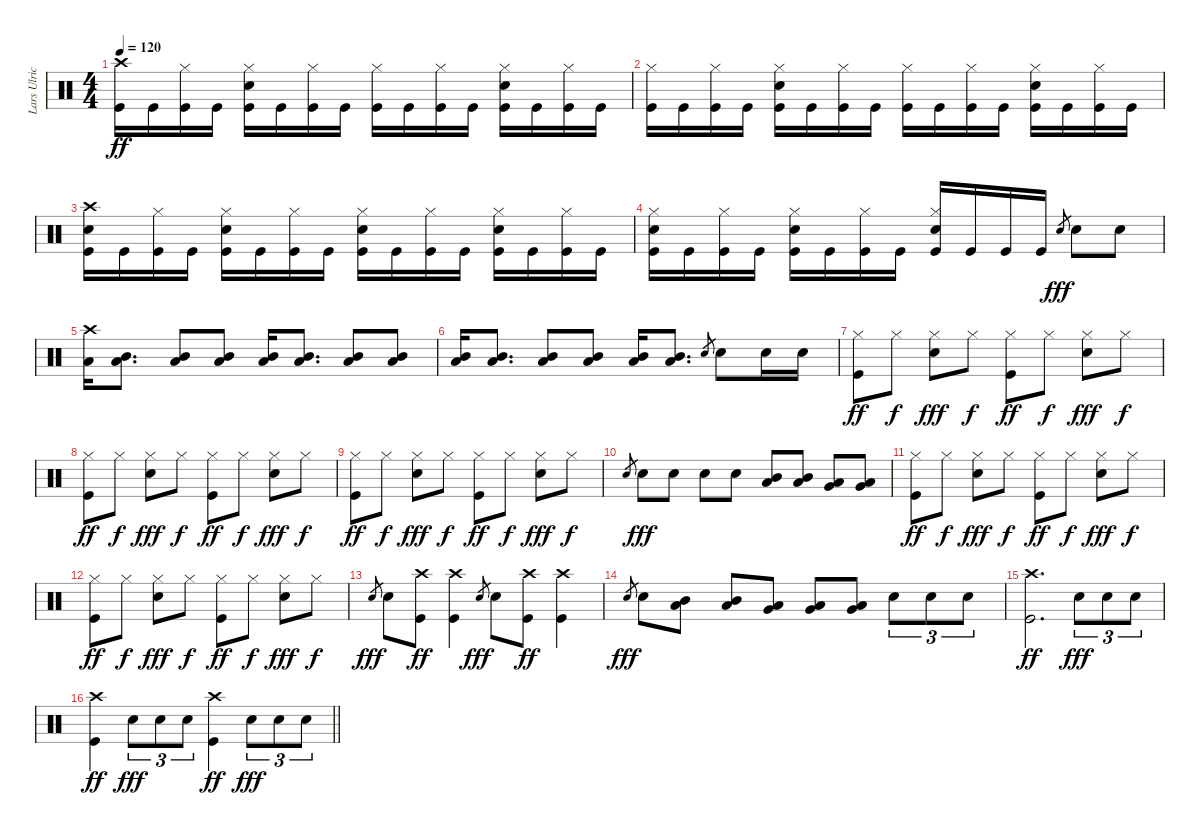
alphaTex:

\track ("Lars Ulrich" "Lars Ulric") {instrument percussion}
\staff {score}
\articulation defaults
\ts (4 4)
\tempo 120
\clef neutral
\ks c
("Crash high (hit)" "Kick (hit)").16{dy ff} "Kick (hit)".16 ("Hi-Hat (closed)" "Kick (hit)").16 "Kick (hit)".16 ("Hi-Hat (closed)" "Electric Snare (hit)" "Kick (hit)").16 "Kick (hit)".16 ("Hi-Hat (closed)" "Kick (hit)").16 "Kick (hit)".16 ("Hi-Hat (closed)" "Kick (hit)").16 "Kick (hit)".16 ("Hi-Hat (closed)" "Kick (hit)").16 "Kick (hit)".16 ("Hi-Hat (closed)" "Electric Snare (hit)" "Kick (hit)").16 "Kick (hit)".16 ("Hi-Hat (closed)" "Kick (hit)").16 "Kick (hit)".16 |
("Hi-Hat (closed)" "Kick (hit)").16 "Kick (hit)".16 ("Hi-Hat (closed)" "Kick (hit)").16 "Kick (hit)".16 ("Hi-Hat (closed)" "Electric Snare (hit)" "Kick (hit)").16 "Kick (hit)".16 ("Hi-Hat (closed)" "Kick (hit)").16 "Kick (hit)".16 ("Hi-Hat (closed)" "Kick (hit)").16 "Kick (hit)".16 ("Hi-Hat (closed)" "Kick (hit)").16 "Kick (hit)".16 ("Hi-Hat (closed)" "Electric Snare (hit)" "Kick (hit)").16 "Kick (hit)".16 ("Hi-Hat (closed)" "Kick (hit)").16 "Kick (hit)".16 |
("Crash high (hit)" "Electric Snare (hit)" "Kick (hit)").16 "Kick (hit)".16 ("Hi-Hat (closed)" "Kick (hit)").16 "Kick (hit)".16 ("Hi-Hat (closed)" "Electric Snare (hit)" "Kick (hit)").16 "Kick (hit)".16 ("Hi-Hat (closed)" "Kick (hit)").16 "Kick (hit)".16 ("Hi-Hat (closed)" "Electric Snare (hit)" "Kick (hit)").16 "Kick (hit)".16 ("Hi-Hat (closed)" "Kick (hit)").16 "Kick (hit)".16 ("Hi-Hat (closed)" "Electric Snare (hit)" "Kick (hit)").16 "Kick (hit)".16 ("Hi-Hat (closed)" "Kick (hit)").16 "Kick (hit)".16 |
("Hi-Hat (closed)" "Electric Snare (hit)" "Kick (hit)").16 "Kick (hit)".16 ("Hi-Hat (closed)" "Kick (hit)").16 "Kick (hit)".16 ("Hi-Hat (closed)" "Electric Snare (hit)" "Kick (hit)").16 "Kick (hit)".16 ("Hi-Hat (closed)" "Kick (hit)").16 "Kick (hit)".16 ("Hi-Hat (closed)" "Electric Snare (hit)" "Kick (hit)").16 "Kick (hit)".16 "Kick (hit)".16 "Kick (hit)".16 "Electric Snare (hit)".8{gr dy fff} "Electric Snare (hit)".8 "Electric Snare (hit)".8 |
("Crash high (hit)" "Low Tom (hit)").16 ("Mid Tom (hit)" "Low Tom (hit)").8{d} ("Mid Tom (hit)" "Low Tom (hit)").8 ("Mid Tom (hit)" "Low Tom (hit)").8 ("Mid Tom (hit)" "Low Tom (hit)").16 ("Mid Tom (hit)" "Low Tom (hit)").8{d} ("Mid Tom (hit)" "Low Tom (hit)").8 ("Mid Tom (hit)" "Low Tom (hit)").8 |
("Mid Tom (hit)" "Low Tom (hit)").16 ("Mid Tom (hit)" "Low Tom (hit)").8{d} ("Mid Tom (hit)" "Low Tom (hit)").8 ("Mid Tom (hit)" "Low Tom (hit)").8 ("Mid Tom (hit)" "Low Tom (hit)").16 ("Mid Tom (hit)" "Low Tom (hit)").8{d} "Electric Snare (hit)".8{gr} "Electric Snare (hit)".8 "Electric Snare (hit)".16 "Electric Snare (hit)".16 |
("Hi-Hat (closed)" "Kick (hit)").8{dy ff} "Hi-Hat (closed)".8{dy f} ("Hi-Hat (closed)" "Electric Snare (hit)").8{dy fff} "Hi-Hat (closed)".8{dy f} ("Hi-Hat (closed)" "Kick (hit)").8{dy ff} "Hi-Hat (closed)".8{dy f} ("Hi-Hat (closed)" "Electric Snare (hit)").8{dy fff} "Hi-Hat (closed)".8{dy f} |
("Hi-Hat (closed)" "Kick (hit)").8{dy ff} "Hi-Hat (closed)".8{dy f} ("Hi-Hat (closed)" "Electric Snare (hit)").8{dy fff} "Hi-Hat (closed)".8{dy f} ("Hi-Hat (closed)" "Kick (hit)").8{dy ff} "Hi-Hat (closed)".8{dy f} ("Hi-Hat (closed)" "Electric Snare (hit)").8{dy fff} "Hi-Hat (closed)".8{dy f} |
("Hi-Hat (closed)" "Kick (hit)").8{dy ff} "Hi-Hat (closed)".8{dy f} ("Hi-Hat (closed)" "Electric Snare (hit)").8{dy fff} "Hi-Hat (closed)".8{dy f} ("Hi-Hat (closed)" "Kick (hit)").8{dy ff} "Hi-Hat (closed)".8{dy f} ("Hi-Hat (closed)" "Electric Snare (hit)").8{dy fff} "Hi-Hat (closed)".8{dy f} |
"Electric Snare (hit)".8{gr} "Electric Snare (hit)".8{dy fff} "Electric Snare (hit)".8 "Electric Snare (hit)".8 "Electric Snare (hit)".8 ("Mid Tom (hit)" "Low Tom (hit)").8 ("Mid Tom (hit)" "Low Tom (hit)").8 ("Low Tom (hit)" "Very Low Tom (hit)").8 ("Low Tom (hit)" "Very Low Tom (hit)").8 |
("Hi-Hat (closed)" "Kick (hit)").8{dy ff} "Hi-Hat (closed)".8{dy f} ("Hi-Hat (closed)" "Electric Snare (hit)").8{dy fff} "Hi-Hat (closed)".8{dy f} ("Hi-Hat (closed)" "Kick (hit)").8{dy ff} "Hi-Hat (closed)".8{dy f} ("Hi-Hat (closed)" "Electric Snare (hit)").8{dy fff} "Hi-Hat (closed)".8{dy f} |
("Hi-Hat (closed)" "Kick (hit)").8{dy ff} "Hi-Hat (closed)".8{dy f} ("Hi-Hat (closed)" "Electric Snare (hit)").8{dy fff} "Hi-Hat (closed)".8{dy f} ("Hi-Hat (closed)" "Kick (hit)").8{dy ff} "Hi-Hat (closed)".8{dy f} ("Hi-Hat (closed)" "Electric Snare (hit)").8{dy fff} "Hi-Hat (closed)".8{dy f} |
"Electric Snare (hit)".8{gr dy fff} "Electric Snare (hit)".8 ("Crash high (hit)" "Kick (hit)").8{dy ff} ("Crash high (hit)" "Kick (hit)").4 "Electric Snare (hit)".8{gr dy fff} "Electric Snare (hit)".8 ("Crash high (hit)" "Kick (hit)").8{dy ff} ("Crash high (hit)" "Kick (hit)").4 |
"Electric Snare (hit)".8{gr dy fff} "Electric Snare (hit)".8 ("Mid Tom (hit)" "Low Tom (hit)").8 ("Mid Tom (hit)" "Low Tom (hit)").8 ("Low Tom (hit)" "Very Low Tom (hit)").8 ("Low Tom (hit)" "Very Low Tom (hit)").8 ("Very Low Tom (hit)" "Low Floor Tom (hit)").8 "Electric Snare (hit)".8{tu (3 2)} "Electric Snare (hit)".8{tu (3 2)} "Electric Snare (hit)".8{tu (3 2)} |
("Crash high (hit)" "Kick (hit)").2{d dy ff} "Electric Snare (hit)".8{tu (3 2) dy fff} "Electric Snare (hit)".8{tu (3 2)} "Electric Snare (hit)".8{tu (3 2)} |
\barLineRight lightlight
("Crash high (hit)" "Kick (hit)").4{dy ff} "Electric Snare (hit)".8{tu (3 2) dy fff} "Electric Snare (hit)".8{tu (3 2)} "Electric Snare (hit)".8{tu (3 2)} ("Crash high (hit)" "Kick (hit)").4{dy ff} "Electric Snare (hit)".8{tu (3 2) dy fff} "Electric Snare (hit)".8{tu (3 2)} "Electric Snare (hit)".8{tu (3 2)}
